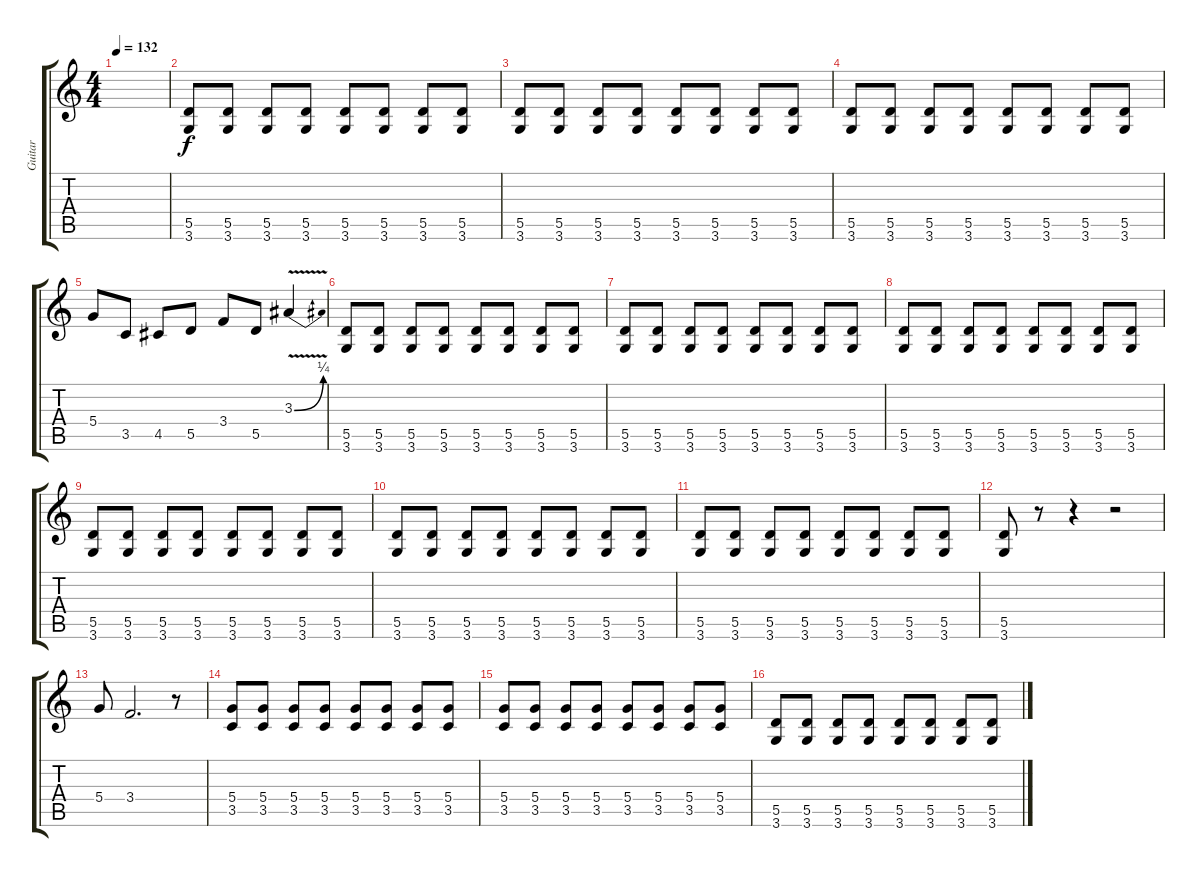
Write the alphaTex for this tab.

\track ("Guitar" "Guitar") {instrument electricguitarmuted}
\staff {score tabs}
\tuning (E4 B3 G3 D3 A2 E2) {hide}
\ts (4 4)
\tempo 132
\clef g2
\ks c
|
(5.5 3.6).8 (5.5 3.6).8 (5.5 3.6).8 (5.5 3.6).8 (5.5 3.6).8 (5.5 3.6).8 (5.5 3.6).8 (5.5 3.6).8 |
(5.5 3.6).8 (5.5 3.6).8 (5.5 3.6).8 (5.5 3.6).8 (5.5 3.6).8 (5.5 3.6).8 (5.5 3.6).8 (5.5 3.6).8 |
(5.5 3.6).8 (5.5 3.6).8 (5.5 3.6).8 (5.5 3.6).8 (5.5 3.6).8 (5.5 3.6).8 (5.5 3.6).8 (5.5 3.6).8 |
5.4.8 3.5.8 4.5.8 5.5.8 3.4.8 5.5.8 3.3{be (bend 0 0 60 1) v}.4 |
(5.5 3.6).8 (5.5 3.6).8 (5.5 3.6).8 (5.5 3.6).8 (5.5 3.6).8 (5.5 3.6).8 (5.5 3.6).8 (5.5 3.6).8 |
(5.5 3.6).8 (5.5 3.6).8 (5.5 3.6).8 (5.5 3.6).8 (5.5 3.6).8 (5.5 3.6).8 (5.5 3.6).8 (5.5 3.6).8 |
(5.5 3.6).8 (5.5 3.6).8 (5.5 3.6).8 (5.5 3.6).8 (5.5 3.6).8 (5.5 3.6).8 (5.5 3.6).8 (5.5 3.6).8 |
(5.5 3.6).8 (5.5 3.6).8 (5.5 3.6).8 (5.5 3.6).8 (5.5 3.6).8 (5.5 3.6).8 (5.5 3.6).8 (5.5 3.6).8 |
(5.5 3.6).8 (5.5 3.6).8 (5.5 3.6).8 (5.5 3.6).8 (5.5 3.6).8 (5.5 3.6).8 (5.5 3.6).8 (5.5 3.6).8 |
(5.5 3.6).8 (5.5 3.6).8 (5.5 3.6).8 (5.5 3.6).8 (5.5 3.6).8 (5.5 3.6).8 (5.5 3.6).8 (5.5 3.6).8 |
(5.5 3.6).8 r.8 r.4 r.2 |
5.4.8 3.4.2{d} r.8 |
(5.4 3.5).8 (5.4 3.5).8 (5.4 3.5).8 (5.4 3.5).8 (5.4 3.5).8 (5.4 3.5).8 (5.4 3.5).8 (5.4 3.5).8 |
(5.4 3.5).8 (5.4 3.5).8 (5.4 3.5).8 (5.4 3.5).8 (5.4 3.5).8 (5.4 3.5).8 (5.4 3.5).8 (5.4 3.5).8 |
(5.5 3.6).8 (5.5 3.6).8 (5.5 3.6).8 (5.5 3.6).8 (5.5 3.6).8 (5.5 3.6).8 (5.5 3.6).8 (5.5 3.6).8
